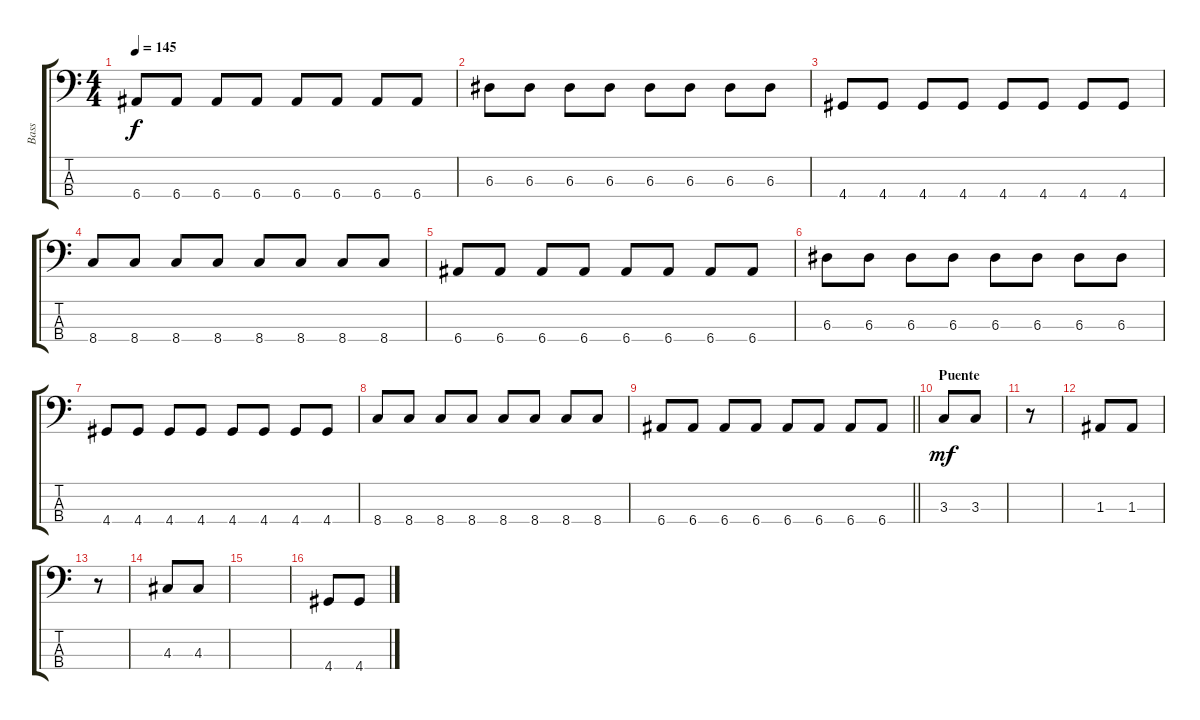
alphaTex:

\track ("Bass" "Bass") {instrument electricbasspick}
\staff {score tabs}
\tuning (G2 D2 A1 E1) {hide}
\ts (4 4)
\tempo 145
\clef f4
\ks c
6.4.8{dy f} 6.4.8 6.4.8 6.4.8 6.4.8 6.4.8 6.4.8 6.4.8 |
6.3.8 6.3.8 6.3.8 6.3.8 6.3.8 6.3.8 6.3.8 6.3.8 |
4.4.8 4.4.8 4.4.8 4.4.8 4.4.8 4.4.8 4.4.8 4.4.8 |
8.4.8 8.4.8 8.4.8 8.4.8 8.4.8 8.4.8 8.4.8 8.4.8 |
6.4.8 6.4.8 6.4.8 6.4.8 6.4.8 6.4.8 6.4.8 6.4.8 |
6.3.8 6.3.8 6.3.8 6.3.8 6.3.8 6.3.8 6.3.8 6.3.8 |
4.4.8 4.4.8 4.4.8 4.4.8 4.4.8 4.4.8 4.4.8 4.4.8 |
8.4.8 8.4.8 8.4.8 8.4.8 8.4.8 8.4.8 8.4.8 8.4.8 |
\barLineRight lightlight
6.4.8 6.4.8 6.4.8 6.4.8 6.4.8 6.4.8 6.4.8 6.4.8 |
\section ("" "Puente")
3.3.8{dy mf} 3.3.8 |
r.8 |
1.3.8 1.3.8 |
r.8 |
4.3.8 4.3.8 |
|
4.4.8 4.4.8
